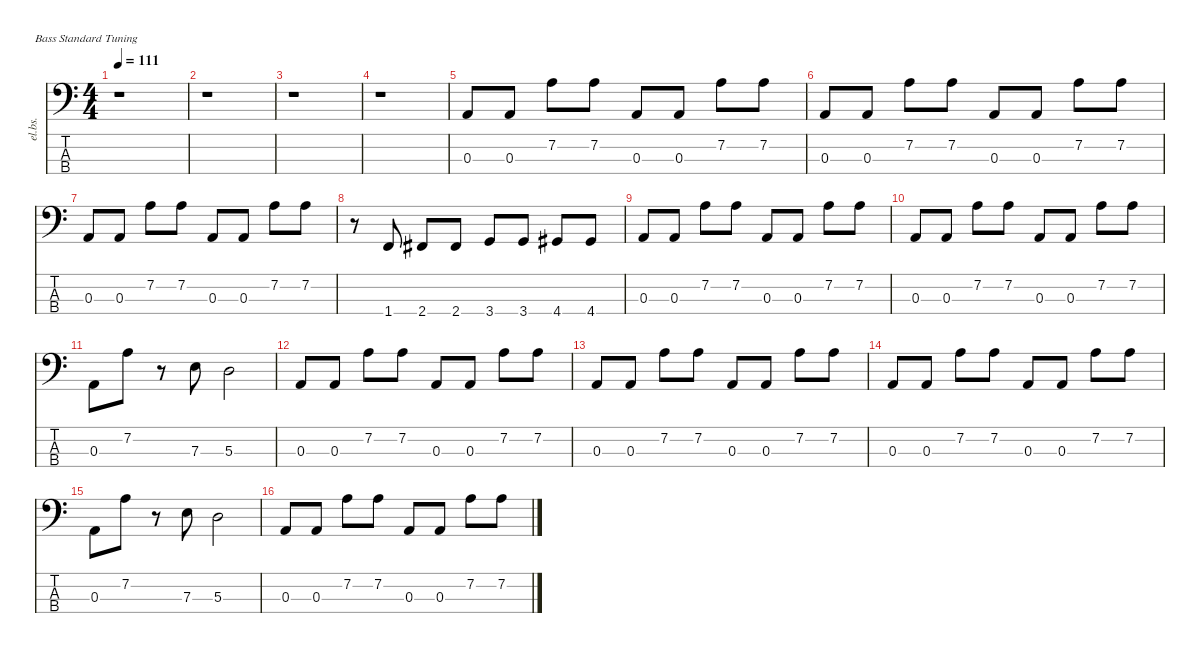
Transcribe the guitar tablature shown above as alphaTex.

\defaultSystemsLayout 4
\hideDynamics
\bracketExtendMode nobrackets
\otherSystemsTrackNameOrientation horizontal
\track ("Bass" "el.bs.") {instrument electricbassfinger}
\staff {score tabs}
\tuning (G2 D2 A1 E1)
\ts (4 4)
\beaming (8 2 2 2 2)
\tempo 111
\clef f4
\ks c
r.1{dy f instrument electricbassfinger} |
r.1 |
r.1 |
r.1 |
0.3.8 0.3.8 7.2.8 7.2.8 0.3.8 0.3.8 7.2.8 7.2.8 |
0.3.8 0.3.8 7.2.8 7.2.8 0.3.8 0.3.8 7.2.8 7.2.8 |
0.3.8 0.3.8 7.2.8 7.2.8 0.3.8 0.3.8 7.2.8 7.2.8 |
r.8 1.4.8 2.4{acc #}.8 2.4{acc #}.8 3.4.8 3.4.8 4.4{acc #}.8 4.4{acc #}.8 |
0.3.8 0.3.8 7.2.8 7.2.8 0.3.8 0.3.8 7.2.8 7.2.8 |
0.3.8 0.3.8 7.2.8 7.2.8 0.3.8 0.3.8 7.2.8 7.2.8 |
0.3.8 7.2.8 r.8 7.3.8 5.3.2 |
0.3.8 0.3.8 7.2.8 7.2.8 0.3.8 0.3.8 7.2.8 7.2.8 |
0.3.8 0.3.8 7.2.8 7.2.8 0.3.8 0.3.8 7.2.8 7.2.8 |
0.3.8 0.3.8 7.2.8 7.2.8 0.3.8 0.3.8 7.2.8 7.2.8 |
0.3.8 7.2.8 r.8 7.3.8 5.3.2 |
0.3.8 0.3.8 7.2.8 7.2.8 0.3.8 0.3.8 7.2.8 7.2.8
